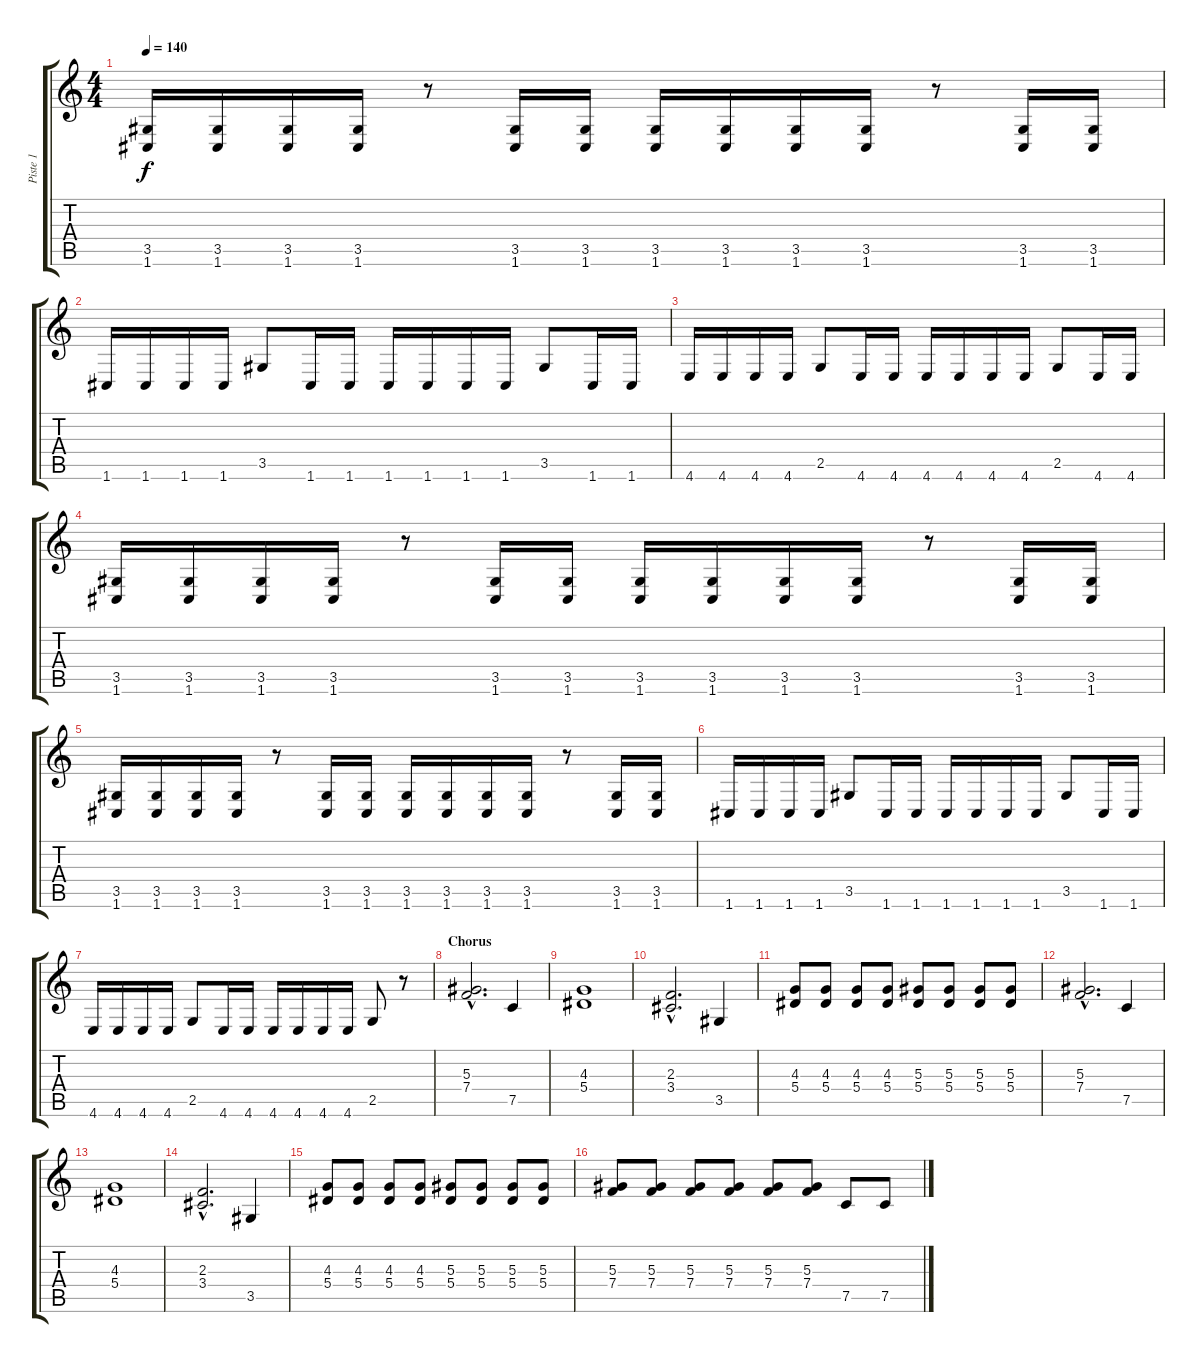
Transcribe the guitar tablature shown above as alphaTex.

\track ("Piste 1" "Piste 1") {instrument distortionguitar}
\staff {score tabs}
\tuning (C4 G3 Eb3 Bb2 F2 C2) {hide}
\ts (4 4)
\tempo 140
\clef g2
\ks c
(3.5 1.6).16{dy f} (3.5 1.6).16 (3.5 1.6).16 (3.5 1.6).16 r.8 (3.5 1.6).16 (3.5 1.6).16 (3.5 1.6).16 (3.5 1.6).16 (3.5 1.6).16 (3.5 1.6).16 r.8 (3.5 1.6).16 (3.5 1.6).16 |
1.6.16 1.6.16 1.6.16 1.6.16 3.5.8 1.6.16 1.6.16 1.6.16 1.6.16 1.6.16 1.6.16 3.5.8 1.6.16 1.6.16 |
4.6.16 4.6.16 4.6.16 4.6.16 2.5.8 4.6.16 4.6.16 4.6.16 4.6.16 4.6.16 4.6.16 2.5.8 4.6.16 4.6.16 |
(3.5 1.6).16 (3.5 1.6).16 (3.5 1.6).16 (3.5 1.6).16 r.8 (3.5 1.6).16 (3.5 1.6).16 (3.5 1.6).16 (3.5 1.6).16 (3.5 1.6).16 (3.5 1.6).16 r.8 (3.5 1.6).16 (3.5 1.6).16 |
(3.5 1.6).16 (3.5 1.6).16 (3.5 1.6).16 (3.5 1.6).16 r.8 (3.5 1.6).16 (3.5 1.6).16 (3.5 1.6).16 (3.5 1.6).16 (3.5 1.6).16 (3.5 1.6).16 r.8 (3.5 1.6).16 (3.5 1.6).16 |
1.6.16 1.6.16 1.6.16 1.6.16 3.5.8 1.6.16 1.6.16 1.6.16 1.6.16 1.6.16 1.6.16 3.5.8 1.6.16 1.6.16 |
4.6.16 4.6.16 4.6.16 4.6.16 2.5.8 4.6.16 4.6.16 4.6.16 4.6.16 4.6.16 4.6.16 2.5.8 r.8 |
\section ("" "Chorus")
(5.3{hac} 7.4{hac}).2{d} 7.5.4 |
(4.3 5.4).1 |
(2.3{hac} 3.4{hac}).2{d} 3.5.4 |
(4.3 5.4).8 (4.3 5.4).8 (4.3 5.4).8 (4.3 5.4).8 (5.3 5.4).8 (5.3 5.4).8 (5.3 5.4).8 (5.3 5.4).8 |
(5.3{hac} 7.4{hac}).2{d} 7.5.4 |
(4.3 5.4).1 |
(2.3{hac} 3.4{hac}).2{d} 3.5.4 |
(4.3 5.4).8 (4.3 5.4).8 (4.3 5.4).8 (4.3 5.4).8 (5.3 5.4).8 (5.3 5.4).8 (5.3 5.4).8 (5.3 5.4).8 |
(5.3 7.4).8 (5.3 7.4).8 (5.3 7.4).8 (5.3 7.4).8 (5.3 7.4).8 (5.3 7.4).8 7.5.8 7.5.8
